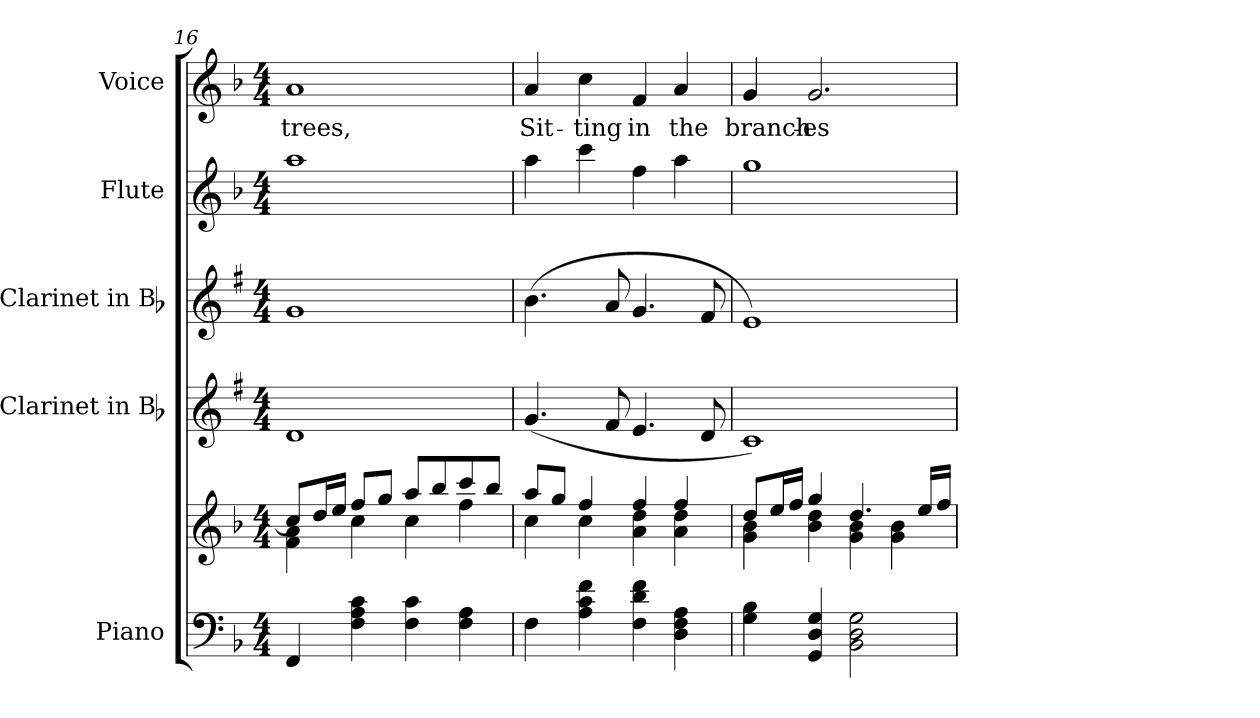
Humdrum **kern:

**kern	**kern	**kern	**kern	**kern	**kern	**text
*part5	*part5	*part4	*part3	*part2	*part1	*part1
*staff6	*staff5	*staff4	*staff3	*staff2	*staff1	*staff1
*I"Piano	*	*I"Clarinet in Bb	*I"Clarinet in Bb	*I"Flute	*I"Voice	*
*I'Pno.	*	*I'Cl.	*I'Cl.	*I'Fl.	*I'Voice	*
*clefF4	*clefG2	*clefG2	*clefG2	*clefG2	*clefG2	*
*	*	*ITrd1c2	*ITrd1c2	*	*	*
*k[b-]	*k[b-]	*k[b-]	*k[b-]	*k[b-]	*k[b-]	*
*F:	*F:	*F:	*F:	*F:	*F:	*
*M4/4	*M4/4	*M4/4	*M4/4	*M4/4	*M4/4	*
=16	=16	=16	=16	=16	=16	=16
*	*^	*	*	*	*	*
!	!	!	!	!	!	!	!LO:LY:b:color=#000000
4FFi/	8cci/L]	4fi\ 4ai	1ci	1fi	1aai	1ai	trees,
.	16ddi/L	.	.	.	.	.	.
.	16eei/JJ	.	.	.	.	.	.
4Fi\ 4Ai 4ci	8ffi/L	4cci\	.	.	.	.	.
.	8ggi/J	.	.	.	.	.	.
4Fi\ 4ci	8aai/L	4cci\	.	.	.	.	.
.	8bb-i/	.	.	.	.	.	.
4Fi\ 4Ai	8ccci/	4ffi\	.	.	.	.	.
.	8bb-i/J	.	.	.	.	.	.
=17	=17	=17	=17	=17	=17	=17	=17
!	!	!	!	!	!	!	!LO:LY:b:color=#000000
4Fi\	8aai/L	4cci\	(4.fi/	(4.ai\	4aai\	4ai/	Sit-
.	8ggi/J	.	.	.	.	.	.
!	!	!	!	!	!	!	!LO:LY:b:color=#000000
4Ai\ 4ci 4fi	4ffi/	4cci\	.	.	4ccci\	4cci\	-ting
.	.	.	8ei/	8gi/	.	.	.
!	!	!	!	!	!	!	!LO:LY:b:color=#000000
4Fi\ 4di 4fi	4ffi/	4ai\ 4ddi	4.di/	4.fi/	4ffi\	4fi/	in
!	!	!	!	!	!	!	!LO:LY:b:color=#000000
4Di\ 4Fi 4Ai	4ffi/	4ai\ 4ddi	.	.	4aai\	4ai/	the
.	.	.	8ci/	8ei/	.	.	.
=18	=18	=18	=18	=18	=18	=18	=18
!	!	!	!	!	!	!	!LO:LY:b:color=#000000
4Gi\ 4B-i	8ddi/L	4gi\ 4b-i	1B-i)	1di)	1ggi	4gi/	branch-
.	16eei/L	.	.	.	.	.	.
.	16ffi/JJ	.	.	.	.	.	.
!	!	!	!	!	!	!	!LO:LY:b:color=#000000
4GGi/ 4Di 4Gi	4ggi/	4b-i\ 4ddi	.	.	.	2.gi/	-es
2BB-i\ 2Di 2Gi	4.ddi/	4gi\ 4b-i	.	.	.	.	.
.	.	4gi\ 4b-i	.	.	.	.	.
.	16eei/LL	.	.	.	.	.	.
.	16ffi/JJ	.	.	.	.	.	.
*	*v	*v	*	*	*	*	*
=	=	=	=	=	=	=
*-	*-	*-	*-	*-	*-	*-
